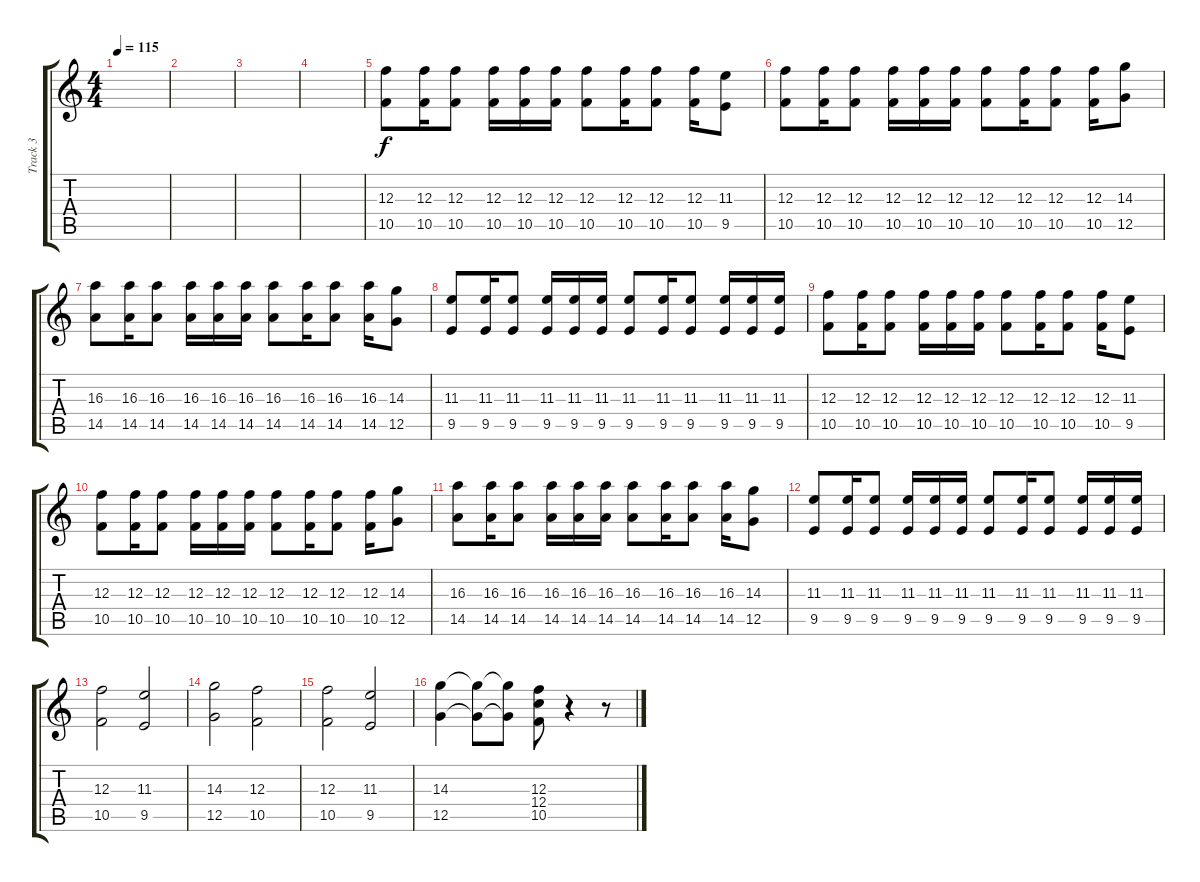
\track ("Track 3" "Track 3") {instrument overdrivenguitar}
\staff {score tabs}
\tuning (D4 A3 F3 C3 G2 D2) {hide}
\ts (4 4)
\tempo 115
\clef g2
\ks c
|
|
|
|
(12.3 10.5).8 (12.3 10.5).16 (12.3 10.5).8 (12.3 10.5).16 (12.3 10.5).16 (12.3 10.5).16 (12.3 10.5).8 (12.3 10.5).16 (12.3 10.5).8 (12.3 10.5).16 (11.3 9.5).8 |
(12.3 10.5).8 (12.3 10.5).16 (12.3 10.5).8 (12.3 10.5).16 (12.3 10.5).16 (12.3 10.5).16 (12.3 10.5).8 (12.3 10.5).16 (12.3 10.5).8 (12.3 10.5).16 (14.3 12.5).8 |
(16.3 14.5).8 (16.3 14.5).16 (16.3 14.5).8 (16.3 14.5).16 (16.3 14.5).16 (16.3 14.5).16 (16.3 14.5).8 (16.3 14.5).16 (16.3 14.5).8 (16.3 14.5).16 (14.3 12.5).8 |
(11.3 9.5).8 (11.3 9.5).16 (11.3 9.5).8 (11.3 9.5).16 (11.3 9.5).16 (11.3 9.5).16 (11.3 9.5).8 (11.3 9.5).16 (11.3 9.5).8 (11.3 9.5).16 (11.3 9.5).16 (11.3 9.5).16 |
(12.3 10.5).8 (12.3 10.5).16 (12.3 10.5).8 (12.3 10.5).16 (12.3 10.5).16 (12.3 10.5).16 (12.3 10.5).8 (12.3 10.5).16 (12.3 10.5).8 (12.3 10.5).16 (11.3 9.5).8 |
(12.3 10.5).8 (12.3 10.5).16 (12.3 10.5).8 (12.3 10.5).16 (12.3 10.5).16 (12.3 10.5).16 (12.3 10.5).8 (12.3 10.5).16 (12.3 10.5).8 (12.3 10.5).16 (14.3 12.5).8 |
(16.3 14.5).8 (16.3 14.5).16 (16.3 14.5).8 (16.3 14.5).16 (16.3 14.5).16 (16.3 14.5).16 (16.3 14.5).8 (16.3 14.5).16 (16.3 14.5).8 (16.3 14.5).16 (14.3 12.5).8 |
(11.3 9.5).8 (11.3 9.5).16 (11.3 9.5).8 (11.3 9.5).16 (11.3 9.5).16 (11.3 9.5).16 (11.3 9.5).8 (11.3 9.5).16 (11.3 9.5).8 (11.3 9.5).16 (11.3 9.5).16 (11.3 9.5).16 |
(12.3 10.5).2 (11.3 9.5).2 |
(14.3 12.5).2 (12.3 10.5).2 |
(12.3 10.5).2 (11.3 9.5).2 |
(14.3 12.5).4 (14.3{t} 12.5{t}).8 (14.3{t} 12.5{t}).8 (12.3 12.4 10.5).8 r.4 r.8
